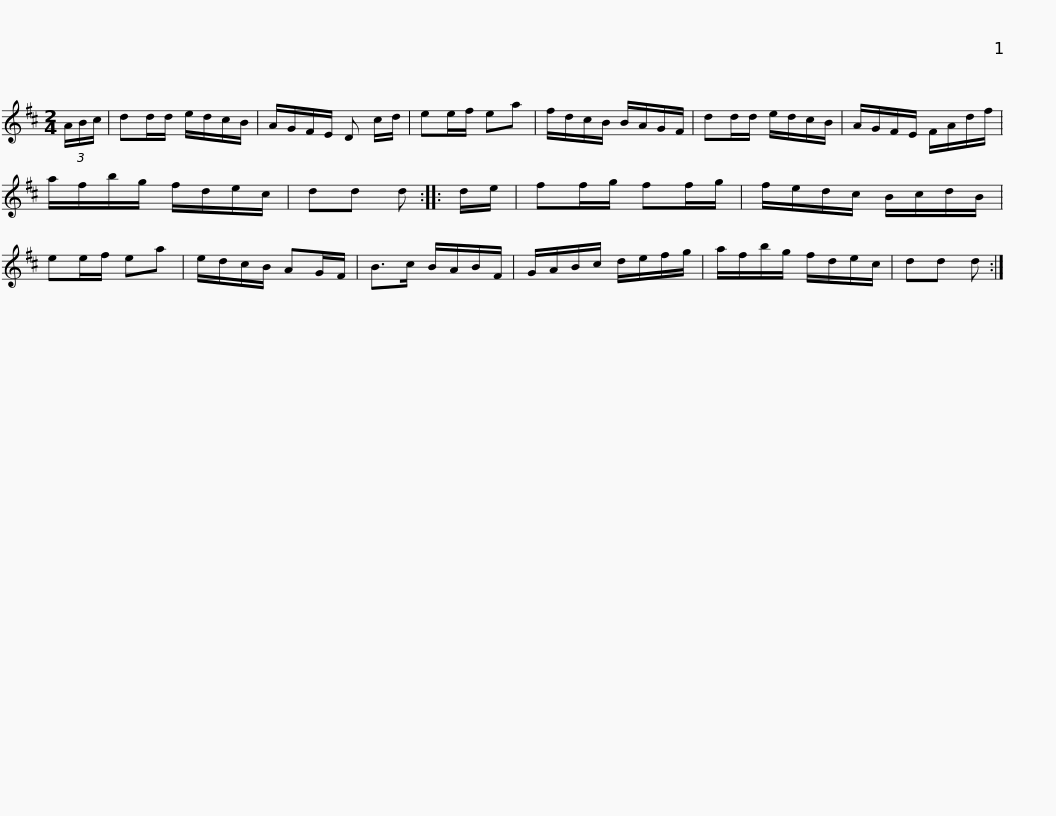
X:1
L:1/8
M:2/4
I:linebreak $
K:D
V:1 treble
V:1
 (3A/B/c/ | dd/d/ e/d/c/B/ | A/G/F/E/ D c/d/ | ee/f/ ea | f/d/c/B/ B/A/G/F/ | %5
 dd/d/ e/d/c/B/ | A/G/F/E/ F/A/d/f/ |$ a/f/b/g/ f/d/e/c/ | dd d :: d/e/ | %10
 ff/g/ ff/g/ | f/e/d/c/ B/c/d/B/ | ee/f/ ea | e/d/c/B/ AG/F/ | B>c B/A/B/F/ |$ %15
 G/A/B/c/ d/e/f/g/ | a/f/b/g/ f/d/e/c/ | dd d :| %18
